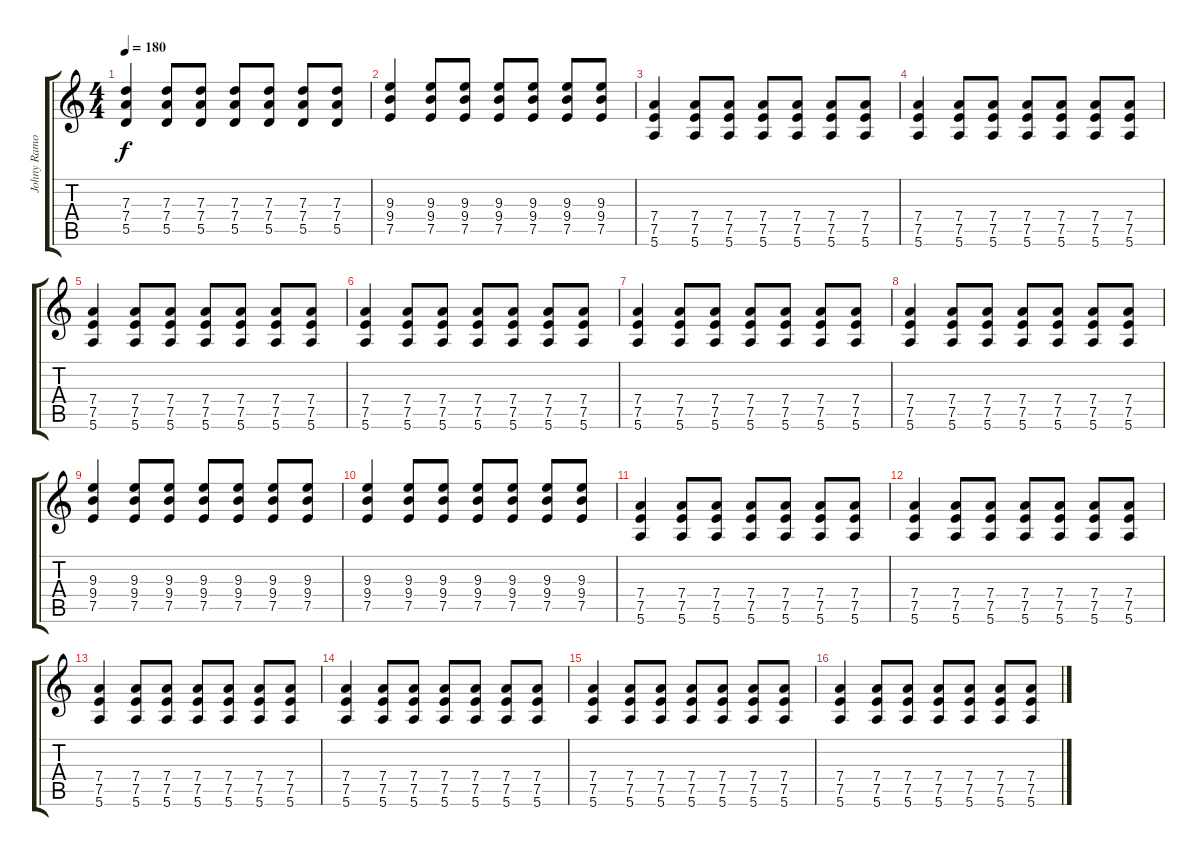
\track ("Johny Ramone" "Johny Ramo") {instrument distortionguitar}
\staff {score tabs}
\tuning (E4 B3 G3 D3 A2 E2) {hide}
\ts (4 4)
\tempo 180
\clef g2
\ks c
(7.3 7.4 5.5).4{dy f instrument distortionguitar} (7.3 7.4 5.5).8 (7.3 7.4 5.5).8 (7.3 7.4 5.5).8 (7.3 7.4 5.5).8 (7.3 7.4 5.5).8 (7.3 7.4 5.5).8 |
(9.3 9.4 7.5).4 (9.3 9.4 7.5).8 (9.3 9.4 7.5).8 (9.3 9.4 7.5).8 (9.3 9.4 7.5).8 (9.3 9.4 7.5).8 (9.3 9.4 7.5).8 |
(7.4 7.5 5.6).4 (7.4 7.5 5.6).8 (7.4 7.5 5.6).8 (7.4 7.5 5.6).8 (7.4 7.5 5.6).8 (7.4 7.5 5.6).8 (7.4 7.5 5.6).8 |
(7.4 7.5 5.6).4 (7.4 7.5 5.6).8 (7.4 7.5 5.6).8 (7.4 7.5 5.6).8 (7.4 7.5 5.6).8 (7.4 7.5 5.6).8 (7.4 7.5 5.6).8 |
(7.4 7.5 5.6).4 (7.4 7.5 5.6).8 (7.4 7.5 5.6).8 (7.4 7.5 5.6).8 (7.4 7.5 5.6).8 (7.4 7.5 5.6).8 (7.4 7.5 5.6).8 |
(7.4 7.5 5.6).4 (7.4 7.5 5.6).8 (7.4 7.5 5.6).8 (7.4 7.5 5.6).8 (7.4 7.5 5.6).8 (7.4 7.5 5.6).8 (7.4 7.5 5.6).8 |
(7.4 7.5 5.6).4 (7.4 7.5 5.6).8 (7.4 7.5 5.6).8 (7.4 7.5 5.6).8 (7.4 7.5 5.6).8 (7.4 7.5 5.6).8 (7.4 7.5 5.6).8 |
(7.4 7.5 5.6).4 (7.4 7.5 5.6).8 (7.4 7.5 5.6).8 (7.4 7.5 5.6).8 (7.4 7.5 5.6).8 (7.4 7.5 5.6).8 (7.4 7.5 5.6).8 |
(9.3 9.4 7.5).4 (9.3 9.4 7.5).8 (9.3 9.4 7.5).8 (9.3 9.4 7.5).8 (9.3 9.4 7.5).8 (9.3 9.4 7.5).8 (9.3 9.4 7.5).8 |
(9.3 9.4 7.5).4 (9.3 9.4 7.5).8 (9.3 9.4 7.5).8 (9.3 9.4 7.5).8 (9.3 9.4 7.5).8 (9.3 9.4 7.5).8 (9.3 9.4 7.5).8 |
(7.4 7.5 5.6).4 (7.4 7.5 5.6).8 (7.4 7.5 5.6).8 (7.4 7.5 5.6).8 (7.4 7.5 5.6).8 (7.4 7.5 5.6).8 (7.4 7.5 5.6).8 |
(7.4 7.5 5.6).4 (7.4 7.5 5.6).8 (7.4 7.5 5.6).8 (7.4 7.5 5.6).8 (7.4 7.5 5.6).8 (7.4 7.5 5.6).8 (7.4 7.5 5.6).8 |
(7.4 7.5 5.6).4 (7.4 7.5 5.6).8 (7.4 7.5 5.6).8 (7.4 7.5 5.6).8 (7.4 7.5 5.6).8 (7.4 7.5 5.6).8 (7.4 7.5 5.6).8 |
(7.4 7.5 5.6).4 (7.4 7.5 5.6).8 (7.4 7.5 5.6).8 (7.4 7.5 5.6).8 (7.4 7.5 5.6).8 (7.4 7.5 5.6).8 (7.4 7.5 5.6).8 |
(7.4 7.5 5.6).4 (7.4 7.5 5.6).8 (7.4 7.5 5.6).8 (7.4 7.5 5.6).8 (7.4 7.5 5.6).8 (7.4 7.5 5.6).8 (7.4 7.5 5.6).8 |
(7.4 7.5 5.6).4 (7.4 7.5 5.6).8 (7.4 7.5 5.6).8 (7.4 7.5 5.6).8 (7.4 7.5 5.6).8 (7.4 7.5 5.6).8 (7.4 7.5 5.6).8
